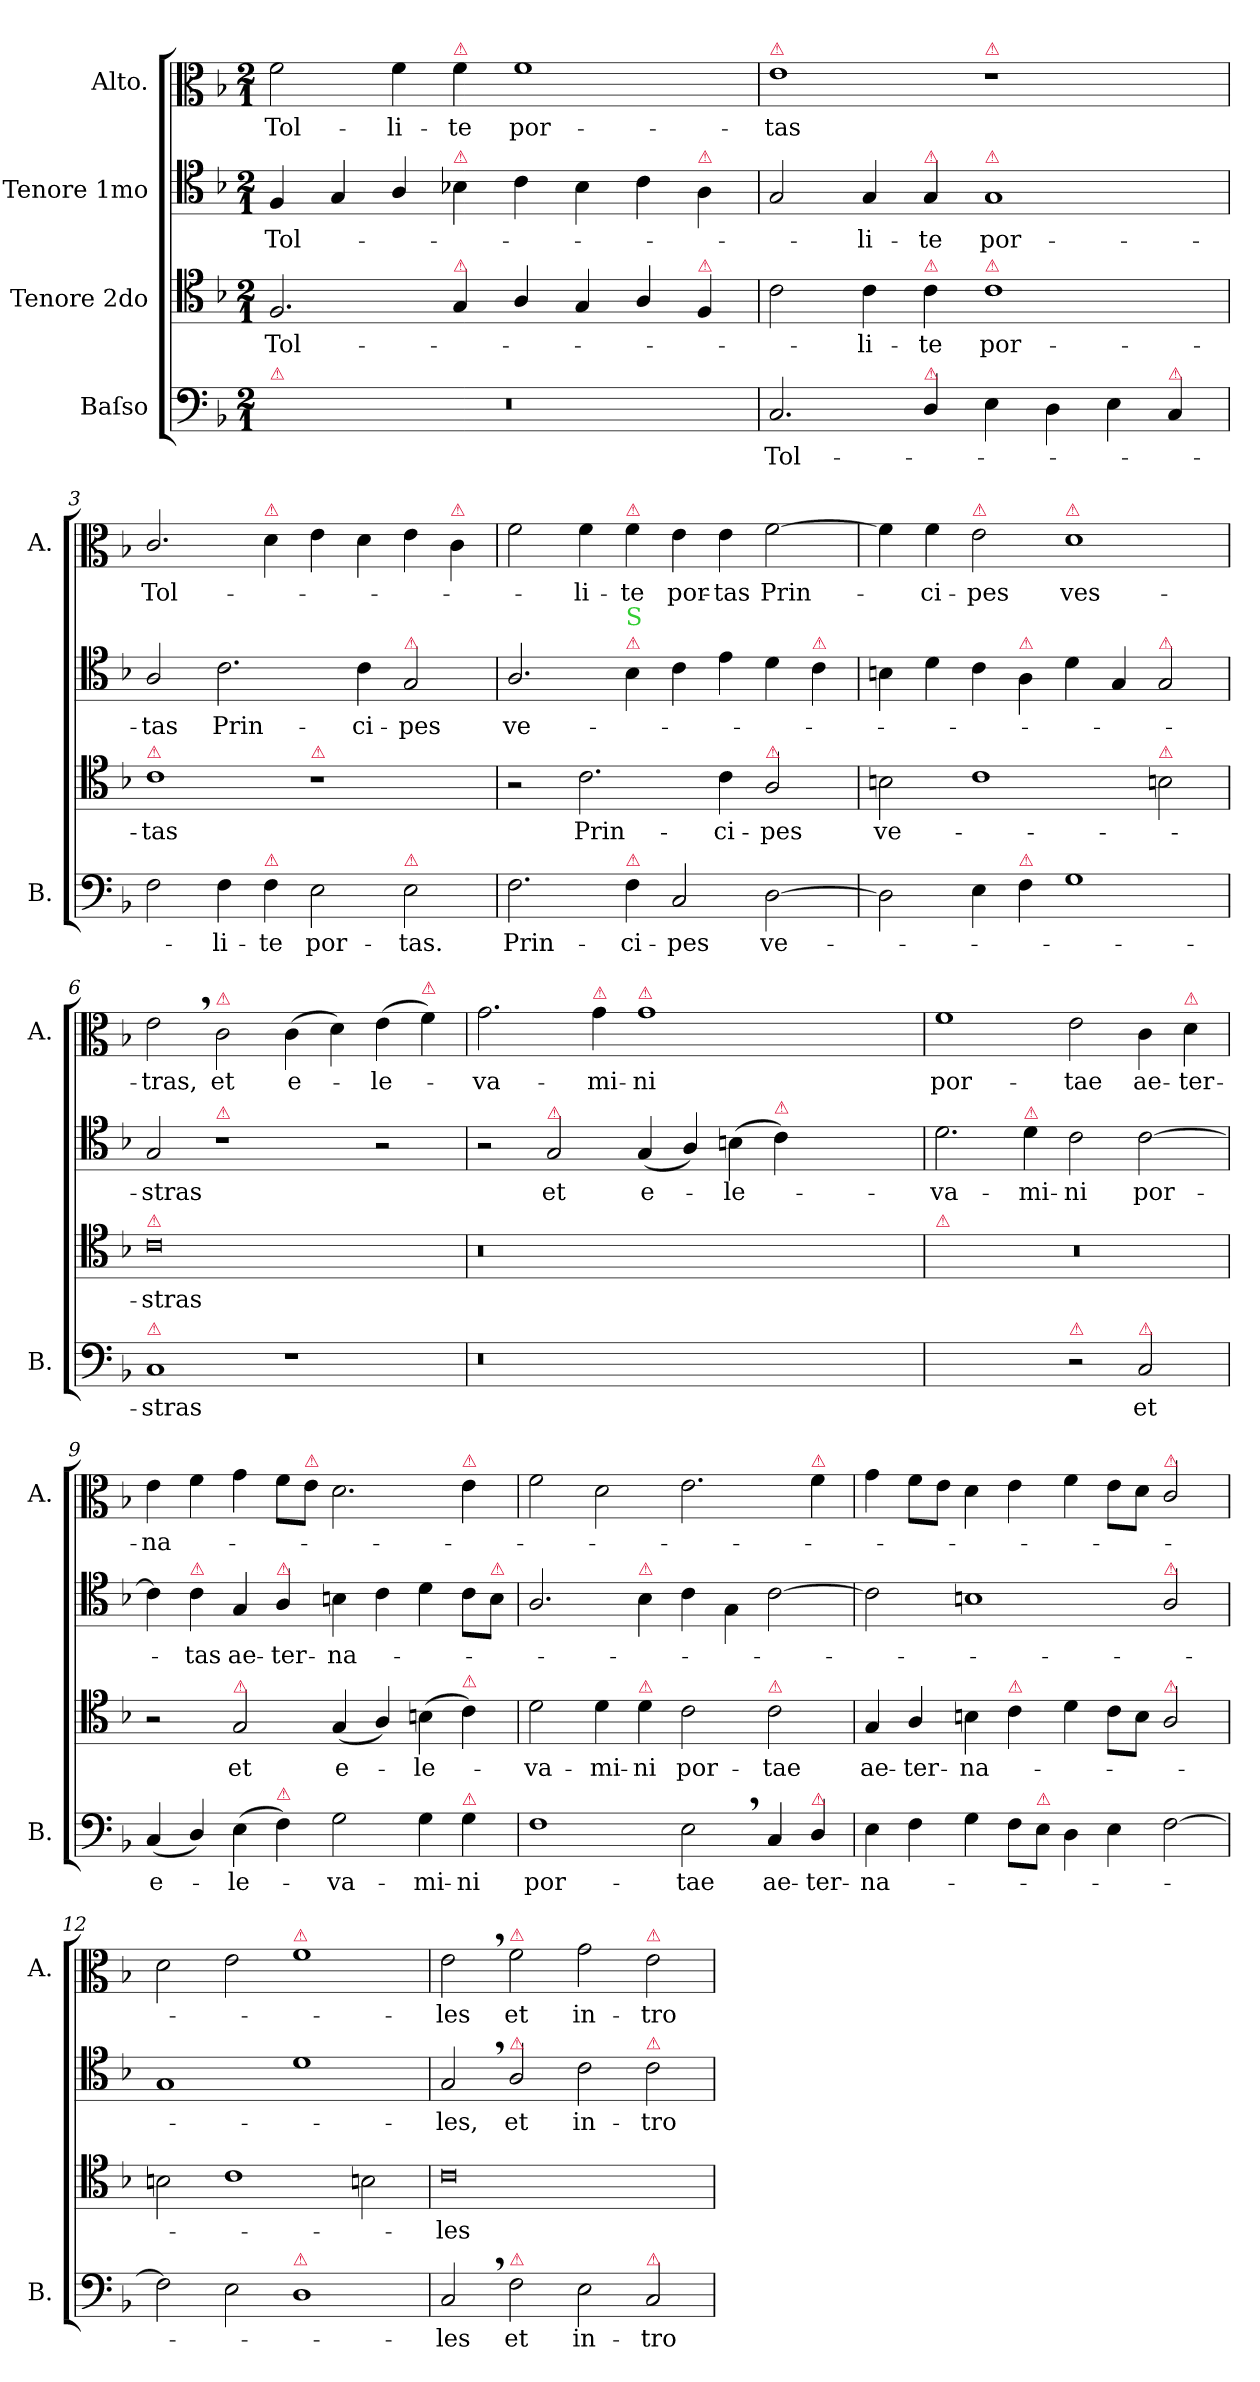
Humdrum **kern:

**kern	**text	**kern	**text	**kern	**text	**kern	**text
*part4	*part4	*part3	*part3	*part2	*part2	*part1	*part1
*staff4	*staff4	*staff3	*staff3	*staff2	*staff2	*staff1	*staff1
*I"Baſso	*	*I"Tenore 2do	*	*I"Tenore 1mo	*	*I"Alto.	*
*I'B.	*	*	*	*	*	*I'A.	*
*clefF4	*	*clefC4	*	*clefC4	*	*clefC3	*
*k[b-]	*	*k[b-]	*	*k[b-]	*	*k[b-]	*
*M2/1	*	*M2/1	*	*M2/1	*	*M2/1	*
=1	=1	=1	=1	=1	=1	=1	=1
!LO:TX:a:color=crimson:t=⚠	!	!	!	!	!	!	!
0r	.	2.F/	Tol-	4F/	Tol-	2f\	Tol-
.	.	.	.	4G/	.	.	.
.	.	.	.	4A/	.	4f\	-li-
!	!	!	!	!	!	!LO:TX:a:color=crimson:t=⚠	!
!	!	!	!	!LO:TX:a:color=crimson:t=⚠	!	!	!
!	!	!LO:TX:a:color=crimson:t=⚠	!	!	!	!	!
.	.	4G/	.	4B-X\	.	4f\	-te
.	.	4A/	.	4c\	.	1f\	por-
.	.	4G/	.	4B-\	.	.	.
.	.	4A/	.	4c\	.	.	.
!	!	!	!	!LO:TX:a:color=crimson:t=⚠	!	!	!
!	!	!LO:TX:a:color=crimson:t=⚠	!	!	!	!	!
.	.	4F/	.	4A\	.	.	.
=2	=2	=2	=2	=2	=2	=2	=2
!	!	!	!	!	!	!LO:TX:a:color=crimson:t=⚠	!
2.C/	Tol-	2c\	.	2G/	.	1e\	-tas
.	.	4c\	-li-	4G/	-li-	.	.
!	!	!	!	!LO:TX:a:color=crimson:t=⚠	!	!	!
!	!	!LO:TX:a:color=crimson:t=⚠	!	!	!	!	!
!LO:TX:a:color=crimson:t=⚠	!	!	!	!	!	!	!
4D/	.	4c\	-te	4G/	-te	.	.
!	!	!	!	!	!	!LO:TX:a:color=crimson:t=⚠	!
!	!	!	!	!LO:TX:a:color=crimson:t=⚠	!	!	!
!	!	!LO:TX:a:color=crimson:t=⚠	!	!	!	!	!
4E\	.	1c\	por-	1G/	por-	1r	.
4D\	.	.	.	.	.	.	.
4E\	.	.	.	.	.	.	.
!LO:TX:a:color=crimson:t=⚠	!	!	!	!	!	!	!
4C/	.	.	.	.	.	.	.
=3	=3	=3	=3	=3	=3	=3	=3
!	!	!LO:TX:a:color=crimson:t=⚠	!	!	!	!	!
2F\	.	1c\	-tas	2A/	-tas	2.c/	Tol-
4F\	-li-	.	.	2.c\	Prin-	.	.
!	!	!	!	!	!	!LO:TX:a:color=crimson:t=⚠	!
!LO:TX:a:color=crimson:t=⚠	!	!	!	!	!	!	!
4F\	-te	.	.	.	.	4d\	.
!	!	!LO:TX:a:color=crimson:t=⚠	!	!	!	!	!
2E\	por-	1r	.	.	.	4e\	.
.	.	.	.	4c\	-ci-	4d\	.
!	!	!	!	!LO:TX:a:color=crimson:t=⚠	!	!	!
!LO:TX:a:color=crimson:t=⚠	!	!	!	!	!	!	!
2E\	-tas.	.	.	2G/	-pes	4e\	.
!	!	!	!	!	!	!LO:TX:a:color=crimson:t=⚠	!
.	.	.	.	.	.	4c\	.
=4	=4	=4	=4	=4	=4	=4	=4
2.F\	Prin-	2r	.	2.A/	ve-	2f\	.
.	.	2.c\	Prin-	.	.	4f\	-li-
!	!	!	!	!	!	!LO:TX:a:color=crimson:t=⚠	!
!	!	!	!	!LO:TX:a:color=crimson:t=⚠	!	!	!
!	!	!	!	!LO:TX:a:color=limegreen:t=S	!	!	!
!LO:TX:a:color=crimson:t=⚠	!	!	!	!	!	!	!
4F\	-ci-	.	.	4B-\	.	4f\	-te
2C/	-pes	.	.	4c\	.	4e\	por-
.	.	4c\	-ci-	4e\	.	4e\	-tas
!	!	!LO:TX:a:color=crimson:t=⚠	!	!	!	!	!
[2D\	ve-	2A/	-pes	4d\	.	[2f\	Prin-
!	!	!	!	!LO:TX:a:color=crimson:t=⚠	!	!	!
.	.	.	.	4c\	.	.	.
=5	=5	=5	=5	=5	=5	=5	=5
2D\]	.	2Bn\	ve-	4Bn\	.	4f\]	.
.	.	.	.	4d\	.	4f\	-ci-
!	!	!	!	!	!	!LO:TX:a:color=crimson:t=⚠	!
4E\	.	1c\	.	4c\	.	2e\	-pes
!	!	!	!	!LO:TX:a:color=crimson:t=⚠	!	!	!
!LO:TX:a:color=crimson:t=⚠	!	!	!	!	!	!	!
4F\	.	.	.	4A\	.	.	.
!	!	!	!	!	!	!LO:TX:a:color=crimson:t=⚠	!
1G\	.	.	.	4d\	.	1d\	ves-
.	.	.	.	4G/	.	.	.
!	!	!	!	!LO:TX:a:color=crimson:t=⚠	!	!	!
!	!	!LO:TX:a:color=crimson:t=⚠	!	!	!	!	!
.	.	2Bn\	.	2G/	.	.	.
=6	=6	=6	=6	=6	=6	=6	=6
!	!	!LO:TX:a:color=crimson:t=⚠	!	!	!	!	!
!LO:TX:a:color=crimson:t=⚠	!	!	!	!	!	!	!
1C/	-stras	0c\	-stras	2G/	-stras	2e,\	-tras,
!	!	!	!	!	!	!LO:TX:a:color=crimson:t=⚠	!
!	!	!	!	!LO:TX:a:color=crimson:t=⚠	!	!	!
.	.	.	.	1r	.	2c\	et
1r	.	.	.	.	.	(4c\	e-
.	.	.	.	.	.	4d\)	.
.	.	.	.	2r	.	(4e\	-le-
!	!	!	!	!	!	!LO:TX:a:color=crimson:t=⚠	!
.	.	.	.	.	.	4f\)	.
=7	=7	=7	=7	=7	=7	=7	=7
0.r	.	0r	.	2r	.	2.g\	-va-
!	!	!	!	!LO:TX:a:color=crimson:t=⚠	!	!	!
.	.	.	.	2G/	et	.	.
!	!	!	!	!	!	!LO:TX:a:color=crimson:t=⚠	!
.	.	.	.	.	.	4g\	-mi-
!	!	!	!	!	!	!LO:TX:a:color=crimson:t=⚠	!
.	.	.	.	(4G/	e-	1g\	-ni
.	.	.	.	4A/)	.	.	.
.	.	.	.	(4Bn\	-le-	.	.
!	!	!	!	!LO:TX:a:color=crimson:t=⚠	!	!	!
.	.	.	.	4c\)	.	.	.
.	.	1ryy	.	1ryy	.	1ryy	.
=8	=8	=8	=8	=8	=8	=8	=8
!	!	!LO:TX:a:color=crimson:t=⚠	!	!	!	!	!
1ryy	.	0r	.	2.d\	-va-	1f\	por-
!	!	!	!	!LO:TX:a:color=crimson:t=⚠	!	!	!
.	.	.	.	4d\	-mi-	.	.
!LO:TX:a:color=crimson:t=⚠	!	!	!	!	!	!	!
2r	.	.	.	2c\	-ni	2e\	-tae
!LO:TX:a:color=crimson:t=⚠	!	!	!	!	!	!	!
2C/	et	.	.	[2c\	por-	4c\	ae-
!	!	!	!	!	!	!LO:TX:a:color=crimson:t=⚠	!
.	.	.	.	.	.	4d\	-ter-
=9	=9	=9	=9	=9	=9	=9	=9
(4C/	e-	2r	.	4c\]	.	4e\	-na-
!	!	!	!	!LO:TX:a:color=crimson:t=⚠	!	!	!
4D/)	.	.	.	4c\	-tas	4f\	.
!	!	!LO:TX:a:color=crimson:t=⚠	!	!	!	!	!
(4E\	-le-	2G/	et	4G/	ae-	4g\	.
!	!	!	!	!LO:TX:a:color=crimson:t=⚠	!	!	!
!LO:TX:a:color=crimson:t=⚠	!	!	!	!	!	!	!
4F\)	.	.	.	4A/	-ter-	8f\L	.
!	!	!	!	!	!	!LO:TX:a:color=crimson:t=⚠	!
.	.	.	.	.	.	8e\J	.
2G\	-va-	(4G/	e-	4Bn\	-na-	2.d\	.
.	.	4A/)	.	4c\	.	.	.
4G\	-mi-	(4Bn\	-le-	4d\	.	.	.
!	!	!	!	!	!	!LO:TX:a:color=crimson:t=⚠	!
!	!	!LO:TX:a:color=crimson:t=⚠	!	!	!	!	!
!LO:TX:a:color=crimson:t=⚠	!	!	!	!	!	!	!
4G\	-ni	4c\)	.	8c\L	.	4e\	.
!	!	!	!	!LO:TX:a:color=crimson:t=⚠	!	!	!
.	.	.	.	8B\J	.	.	.
=10	=10	=10	=10	=10	=10	=10	=10
1F\	por-	2d\	-va-	2.A/	.	2f\	.
.	.	4d\	-mi-	.	.	2d\	.
!	!	!	!	!LO:TX:a:color=crimson:t=⚠	!	!	!
!	!	!LO:TX:a:color=crimson:t=⚠	!	!	!	!	!
.	.	4d\	-ni	4B-\	.	.	.
2E,\	-tae	2c\	por-	4c\	.	2.e\	.
.	.	.	.	4G\	.	.	.
!	!	!LO:TX:a:color=crimson:t=⚠	!	!	!	!	!
4C/	ae-	2c\	-tae	[2c\	.	.	.
!	!	!	!	!	!	!LO:TX:a:color=crimson:t=⚠	!
!LO:TX:a:color=crimson:t=⚠	!	!	!	!	!	!	!
4D/	-ter-	.	.	.	.	4f\	.
=11	=11	=11	=11	=11	=11	=11	=11
4E\	-na-	4G/	ae-	2c\]	.	4g\	.
4F\	.	4A/	-ter-	.	.	8f\L	.
.	.	.	.	.	.	8e\J	.
4G\	.	4Bn\	-na-	1Bn\	.	4d\	.
!	!	!LO:TX:a:color=crimson:t=⚠	!	!	!	!	!
8F\L	.	4c\	.	.	.	4e\	.
!LO:TX:a:color=crimson:t=⚠	!	!	!	!	!	!	!
8E\J	.	.	.	.	.	.	.
4D\	.	4d\	.	.	.	4f\	.
4E\	.	8c\L	.	.	.	8e\L	.
.	.	8B\J	.	.	.	8d\J	.
!	!	!	!	!	!	!LO:TX:a:color=crimson:t=⚠	!
!	!	!	!	!LO:TX:a:color=crimson:t=⚠	!	!	!
!	!	!LO:TX:a:color=crimson:t=⚠	!	!	!	!	!
[2F\	.	2A/	.	2A/	.	2c/	.
=12	=12	=12	=12	=12	=12	=12	=12
2F\]	.	2Bn\	.	1G/	.	2d\	.
2E\	.	1c\	.	.	.	2e\	.
!	!	!	!	!	!	!LO:TX:a:color=crimson:t=⚠	!
!LO:TX:a:color=crimson:t=⚠	!	!	!	!	!	!	!
1D\	.	.	.	1d\	.	1f\	.
.	.	2Bn\	.	.	.	.	.
=13	=13	=13	=13	=13	=13	=13	=13
2C,/	-les	0c\	-les	2G,/	-les,	2e,\	-les
!	!	!	!	!	!	!LO:TX:a:color=crimson:t=⚠	!
!	!	!	!	!LO:TX:a:color=crimson:t=⚠	!	!	!
!LO:TX:a:color=crimson:t=⚠	!	!	!	!	!	!	!
2F\	et	.	.	2A/	et	2f\	et
2E\	in-	.	.	2c\	in-	2g\	in-
!	!	!	!	!	!	!LO:TX:a:color=crimson:t=⚠	!
!	!	!	!	!LO:TX:a:color=crimson:t=⚠	!	!	!
!LO:TX:a:color=crimson:t=⚠	!	!	!	!	!	!	!
2C/	-tro-	.	.	2c\	-tro-	2e\	-tro-
=	=	=	=	=	=	=	=
*-	*-	*-	*-	*-	*-	*-	*-
